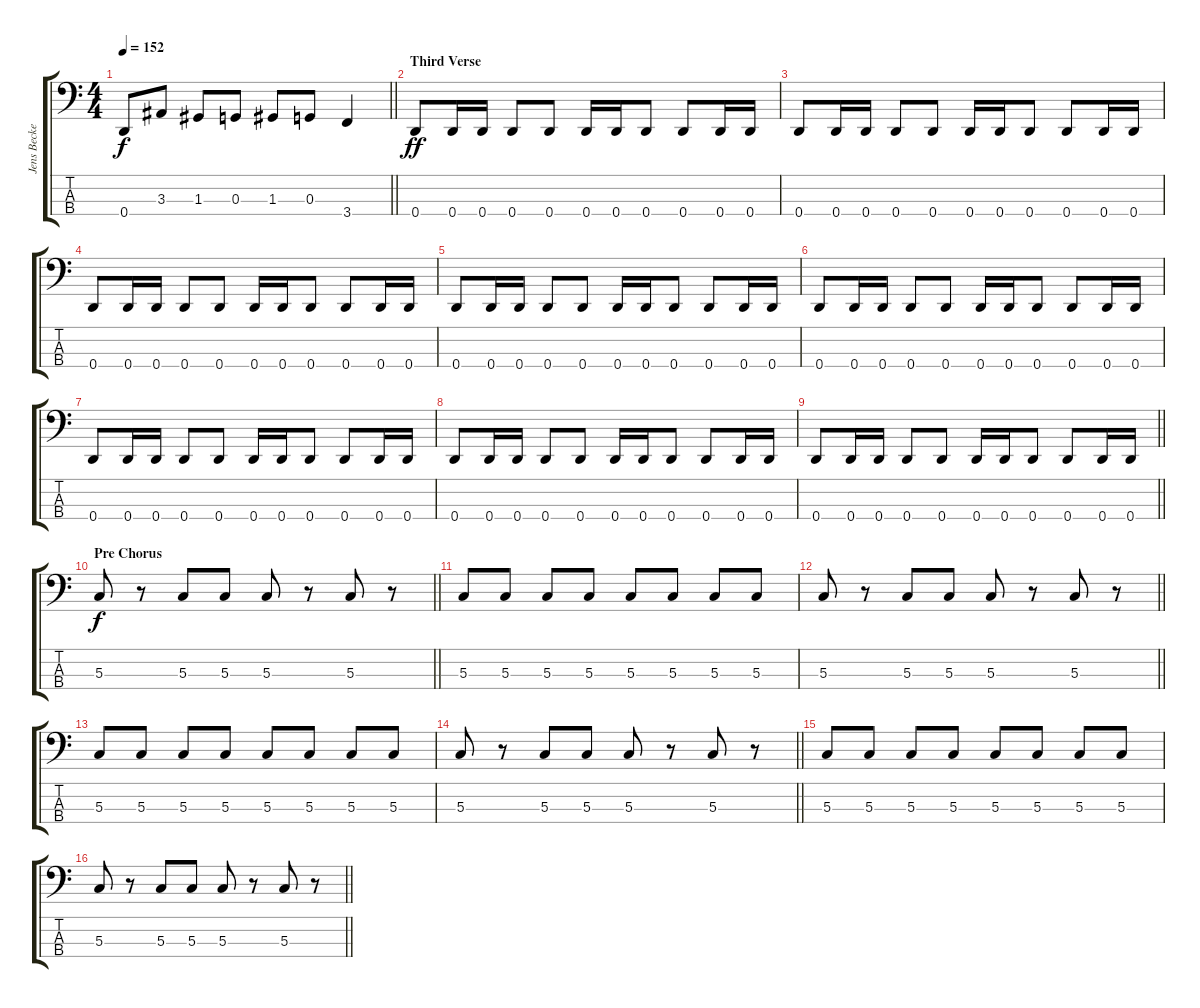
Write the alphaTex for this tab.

\track ("Jens Becker" "Jens Becke") {instrument electricbasspick}
\staff {score tabs}
\tuning (F2 C2 G1 D1) {hide}
\ts (4 4)
\tempo 152
\clef f4
\barLineRight lightlight
\ks c
0.4.8{dy f} 3.3.8 1.3.8 0.3.8 1.3.8 0.3.8 3.4.4 |
\section ("" "Third Verse")
0.4.8{dy ff} 0.4.16 0.4.16 0.4.8 0.4.8 0.4.16 0.4.16 0.4.8 0.4.8 0.4.16 0.4.16 |
0.4.8 0.4.16 0.4.16 0.4.8 0.4.8 0.4.16 0.4.16 0.4.8 0.4.8 0.4.16 0.4.16 |
0.4.8 0.4.16 0.4.16 0.4.8 0.4.8 0.4.16 0.4.16 0.4.8 0.4.8 0.4.16 0.4.16 |
0.4.8 0.4.16 0.4.16 0.4.8 0.4.8 0.4.16 0.4.16 0.4.8 0.4.8 0.4.16 0.4.16 |
0.4.8 0.4.16 0.4.16 0.4.8 0.4.8 0.4.16 0.4.16 0.4.8 0.4.8 0.4.16 0.4.16 |
0.4.8 0.4.16 0.4.16 0.4.8 0.4.8 0.4.16 0.4.16 0.4.8 0.4.8 0.4.16 0.4.16 |
0.4.8 0.4.16 0.4.16 0.4.8 0.4.8 0.4.16 0.4.16 0.4.8 0.4.8 0.4.16 0.4.16 |
\barLineRight lightlight
0.4.8 0.4.16 0.4.16 0.4.8 0.4.8 0.4.16 0.4.16 0.4.8 0.4.8 0.4.16 0.4.16 |
\section ("" "Pre Chorus")
\barLineRight lightlight
5.3.8{dy f} r.8 5.3.8 5.3.8 5.3.8 r.8 5.3.8 r.8 |
5.3.8 5.3.8 5.3.8 5.3.8 5.3.8 5.3.8 5.3.8 5.3.8 |
\barLineRight lightlight
5.3.8 r.8 5.3.8 5.3.8 5.3.8 r.8 5.3.8 r.8 |
5.3.8 5.3.8 5.3.8 5.3.8 5.3.8 5.3.8 5.3.8 5.3.8 |
\barLineRight lightlight
5.3.8 r.8 5.3.8 5.3.8 5.3.8 r.8 5.3.8 r.8 |
5.3.8 5.3.8 5.3.8 5.3.8 5.3.8 5.3.8 5.3.8 5.3.8 |
\barLineRight lightlight
5.3.8 r.8 5.3.8 5.3.8 5.3.8 r.8 5.3.8 r.8
